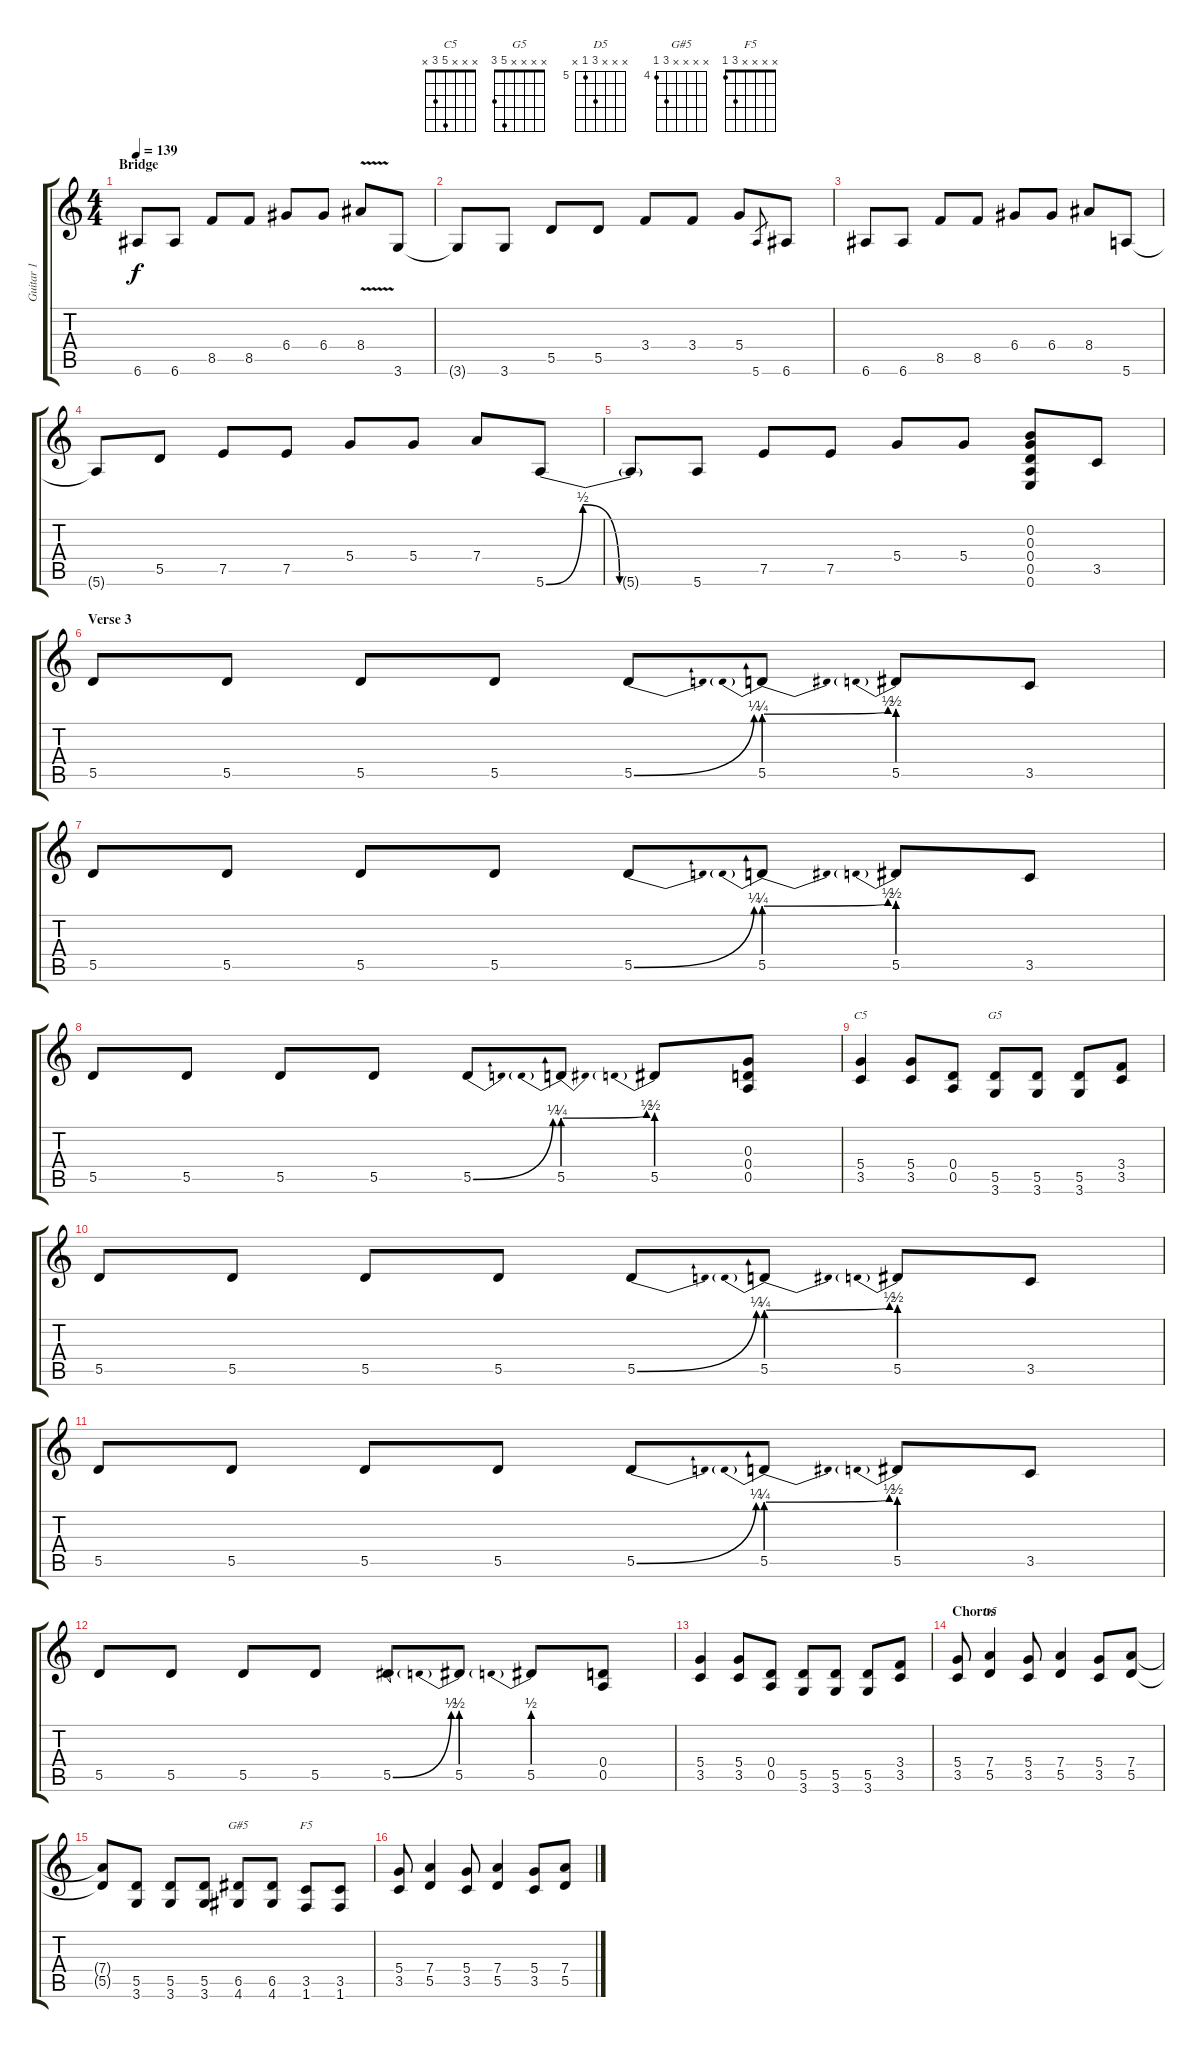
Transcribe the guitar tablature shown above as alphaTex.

\track ("Guitar 1" "Guitar 1") {instrument distortionguitar}
\staff {score tabs}
\tuning (E4 B3 G3 D3 A2 E2) {hide}
\chord ("C5" x x x 5 3 x)
\chord ("G5" x x x x 5 3)
\chord ("D5" x x x 7 5 x) {firstfret 5}
\chord ("G#5" x x x x 6 4) {firstfret 4}
\chord ("F5" x x x x 3 1)
\ts (4 4)
\section ("" "Bridge")
\tempo 139
\clef g2
\ks c
6.6.8{dy f} 6.6.8 8.5.8 8.5.8 6.4.8 6.4.8 8.4{v}.8 3.6.8 |
3.6{t}.8 3.6.8 5.5.8 5.5.8 3.4.8 3.4.8 5.4.8 5.6.8{gr} 6.6.8 |
6.6.8 6.6.8 8.5.8 8.5.8 6.4.8 6.4.8 8.4.8 5.6.8 |
5.6{t}.8 5.5.8 7.5.8 7.5.8 5.4.8 5.4.8 7.4.8 5.6{be (custom 0 0 15 2 30 0 60 0)}.8 |
5.6{t}.8 5.6.8 7.5.8 7.5.8 5.4.8 5.4.8 (0.2 0.3 0.4 0.5 0.6).8 3.5.8 |
\section ("" "Verse 3")
5.5.8 5.5.8 5.5.8 5.5.8 5.5{be (bend 0 0 60 1)}.8 5.5{be (prebendbend 0 1 60 2)}.8 5.5{be (prebend 0 2 60 2)}.8 3.5.8 |
5.5.8 5.5.8 5.5.8 5.5.8 5.5{be (bend 0 0 60 1)}.8 5.5{be (prebendbend 0 1 60 2)}.8 5.5{be (prebend 0 2 60 2)}.8 3.5.8 |
5.5.8 5.5.8 5.5.8 5.5.8 5.5{be (bend 0 0 60 1)}.8 5.5{be (prebendbend 0 1 60 2)}.8 5.5{be (prebend 0 2 60 2)}.8 (0.3 0.4 0.5).8 |
(5.4 3.5).4{ch "C5"} (5.4 3.5).8 (0.4 0.5).8 (5.5 3.6).8{ch "G5"} (5.5 3.6).8 (5.5 3.6).8 (3.4 3.5).8 |
5.5.8 5.5.8 5.5.8 5.5.8 5.5{be (bend 0 0 60 1)}.8 5.5{be (prebendbend 0 1 60 2)}.8 5.5{be (prebend 0 2 60 2)}.8 3.5.8 |
5.5.8 5.5.8 5.5.8 5.5.8 5.5{be (bend 0 0 60 1)}.8 5.5{be (prebendbend 0 1 60 2)}.8 5.5{be (prebend 0 2 60 2)}.8 3.5.8 |
5.5.8 5.5.8 5.5.8 5.5.8 5.5{be (bend 0 0 60 2)}.8 5.5{be (prebend 0 2 60 2)}.8 5.5{be (prebend 0 2 60 2)}.8 (0.4 0.5).8 |
(5.4 3.5).4 (5.4 3.5).8 (0.4 0.5).8 (5.5 3.6).8 (5.5 3.6).8 (5.5 3.6).8 (3.4 3.5).8 |
\section ("" "Chorus")
(5.4 3.5).8 (7.4 5.5).4{ch "D5"} (5.4 3.5).8 (7.4 5.5).4 (5.4 3.5).8 (7.4 5.5).8 |
(7.4{t} 5.5{t}).8 (5.5 3.6).8 (5.5 3.6).8 (5.5 3.6).8 (6.5 4.6).8{ch "G#5"} (6.5 4.6).8 (3.5 1.6).8{ch "F5"} (3.5 1.6).8 |
(5.4 3.5).8 (7.4 5.5).4 (5.4 3.5).8 (7.4 5.5).4 (5.4 3.5).8 (7.4 5.5).8
